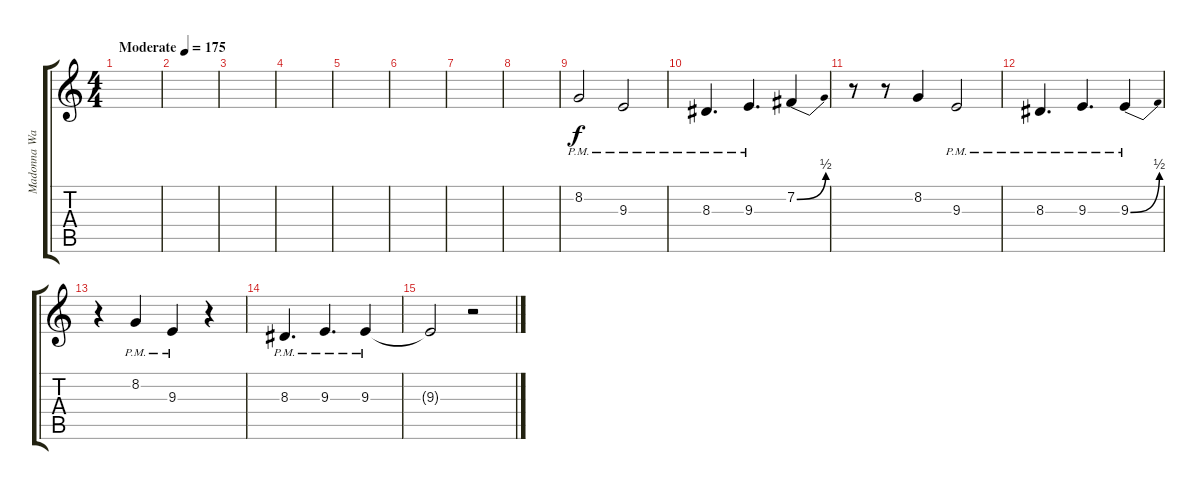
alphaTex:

\track ("Madonna Wayne Gacy" "Madonna Wa") {instrument synthstrings2}
\staff {score tabs}
\tuning (E4 B3 G3 D3 A2 E2) {hide}
\ts (4 4)
\tempo (175 "Moderate")
\clef g2
\ks c
|
|
|
|
|
|
|
|
8.2{pm}.2 9.3{pm}.2 |
8.3{pm}.4{d} 9.3{pm}.4{d} 7.2{be (bend 0 0 60 2)}.4 |
r.8 r.8 8.2.4 9.3{pm}.2 |
8.3{pm}.4{d} 9.3{pm}.4{d} 9.3{be (bend 0 0 60 2) pm}.4 |
r.4 8.2{pm}.4 9.3{pm}.4 r.4 |
8.3{pm}.4{d} 9.3{pm}.4{d} 9.3{pm}.4 |
9.3{t}.2 r.2
